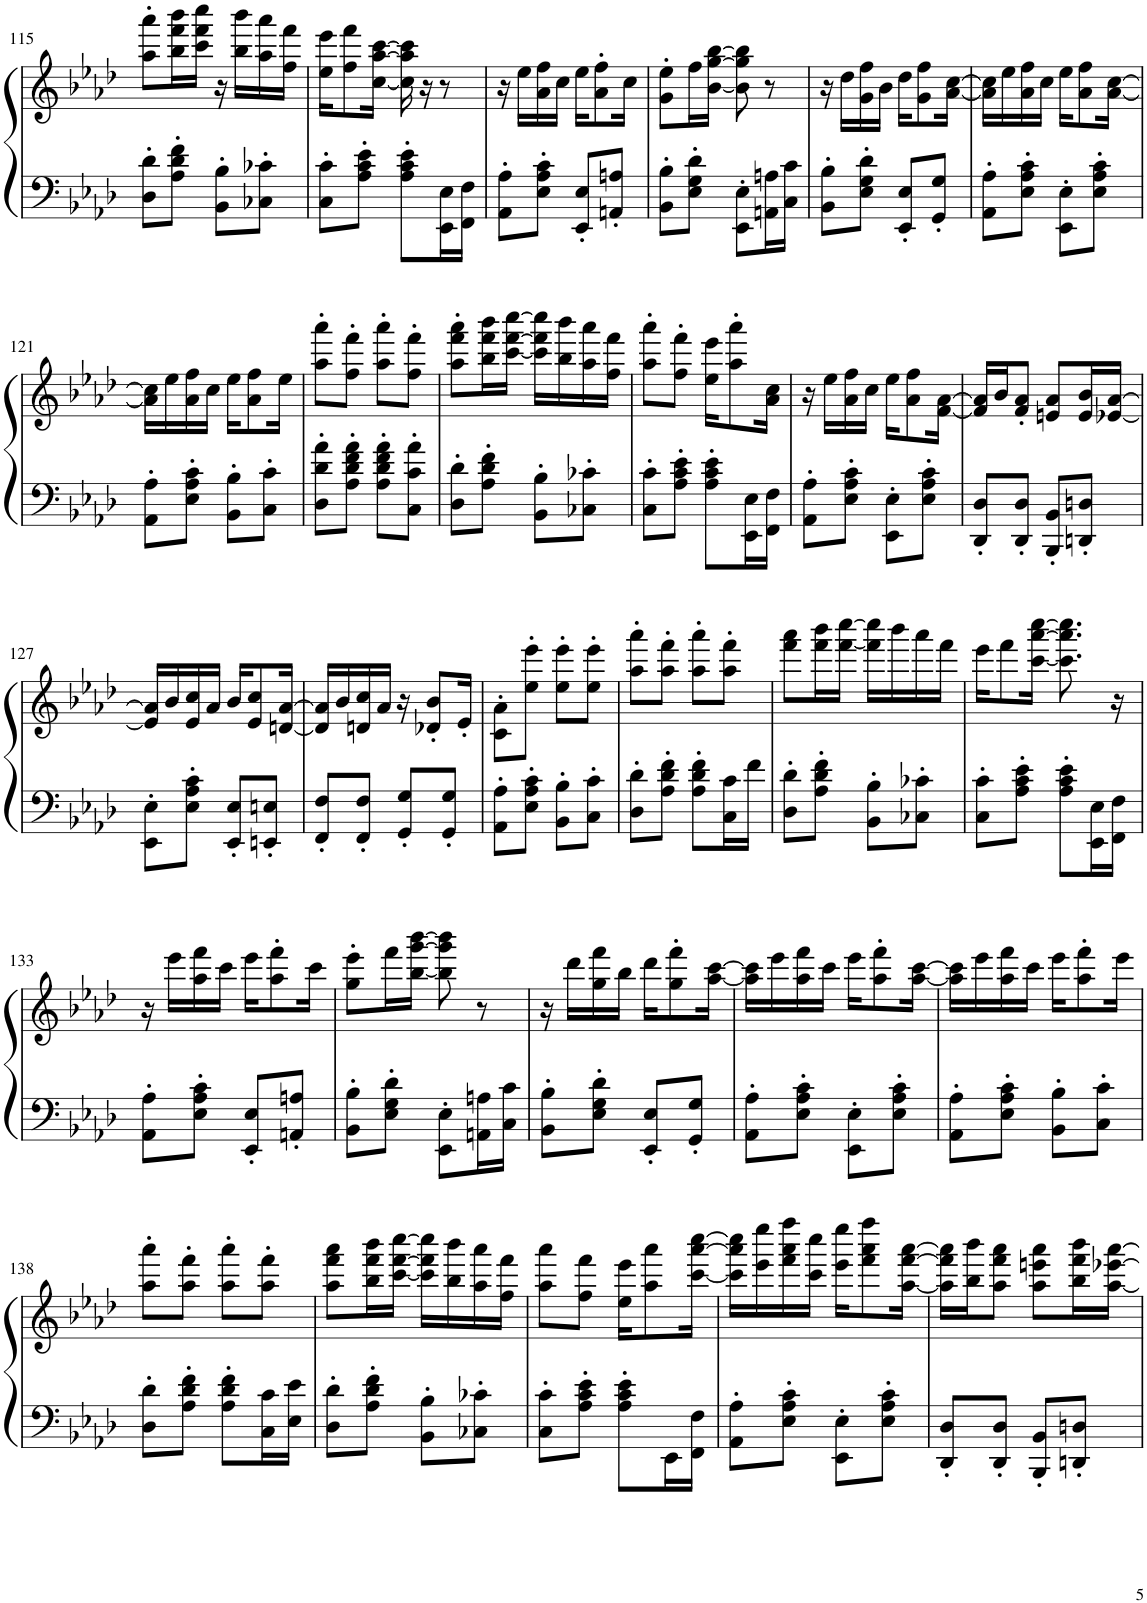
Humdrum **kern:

**kern	**kern
*part1	*part1
*staff2	*staff1
*I"Honky Tonk Piano	*
*I'Hnk. Pno.	*
!!LO:PB:g=z
*clefF4	*clefG2
*k[b-e-a-d-]	*k[b-e-a-d-]
*M2/4	*M2/4
=115	=115
8D-\' 8d-\'L	8aa-\' 8aaa-\'L
8A-\' 8d-\' 8f\'J	16bb-\ 16fff\ 16bbb-\L
.	16ccc\ 16fff\ 16cccc\JJ
8BB-\' 8B-\'L	16r
.	16bb-\ 16bbb-\LL
8C-X\' 8c-X\'J	16aa-\ 16aaa-\
.	16ff\ 16fff\JJ
=116	=116
8C\' 8c\'L	16ee-\ 16eee-\KL
.	8ff\ 8fff\
8A-\' 8c\' 8e-\'J	.
.	[16cc\ [16aa-\ [16ccc\Jk
8A-\' 8c\' 8e-\'L	16cc\] 16aa-\] 16ccc\]
.	16r
16EE-\ 16E-\L	8r
16FF\ 16F\JJ	.
=117	=117
8AA-\' 8A-\'L	16r
.	16ee-\LL
8E-\' 8A-\' 8c\'J	16a-\ 16ff\
.	16cc\JJ
8EE-/' 8E-/'L	16ee-\KL
.	8a-\' 8ff\'
8AAn/' 8An/'J	.
.	16cc\Jk
=118	=118
8BB-\' 8B-\'L	8g\' 8ee-\'L
8E-\' 8G\' 8d-\'J	16ff\L
.	[16b-\ [16gg\ [16bb-\JJ
8EE-\' 8E-\'L	8b-\] 8gg\] 8bb-\]
16AAn\ 16An\L	8r
16C\ 16c\JJ	.
=119	=119
8BB-\' 8B-\'L	16r
.	16dd-\LL
8E-\' 8G\' 8d-\'J	16g\ 16ff\
.	16b-\JJ
8EE-/' 8E-/'L	16dd-\KL
.	8g\ 8ff\
8GG/' 8G/'J	.
.	[16a-\ [16cc\Jk
=120	=120
8AA-\' 8A-\'L	16a-\] 16cc\]LL
.	16ee-\
8E-\' 8A-\' 8c\'J	16a-\ 16ff\
.	16cc\JJ
8EE-\' 8E-\'L	16ee-\KL
.	8a-\ 8ff\
8E-\' 8A-\' 8c\'J	.
.	[16a-\ [16cc\Jk
!!LO:LB:g=z
=121	=121
8AA-\' 8A-\'L	16a-\] 16cc\]LL
.	16ee-\
8E-\' 8A-\' 8c\'J	16a-\ 16ff\
.	16cc\JJ
8BB-\' 8B-\'L	16ee-\KL
.	8a-\ 8ff\
8C\' 8c\'J	.
.	16ee-\Jk
=122	=122
8D-\' 8d-\' 8a-\'L	8aa-\' 8aaa-\'L
8A-\' 8d-\' 8f\' 8a-\'J	8ff\' 8fff\'J
8A-\' 8d-\' 8f\' 8a-\'L	8aa-\' 8aaa-\'L
8C\' 8c\' 8a-\'J	8ff\' 8fff\'J
=123	=123
8D-\' 8d-\'L	8aa-\' 8fff\' 8aaa-\'L
8A-\' 8d-\' 8f\'J	16bb-\ 16fff\ 16bbb-\L
.	[16ccc\ [16fff\ [16cccc\JJ
8BB-\' 8B-\'L	16ccc\] 16fff\] 16cccc\]LL
.	16bb-\ 16bbb-\
8C-X\' 8c-X\'J	16aa-\ 16aaa-\
.	16ff\ 16fff\JJ
=124	=124
8C\' 8c\'L	8aa-\' 8aaa-\'L
8A-\' 8c\' 8e-\'J	8ff\' 8fff\'J
8A-\' 8c\' 8e-\'L	16ee-\ 16eee-\KL
.	8aa-\' 8aaa-\'
16EE-\ 16E-\L	.
16FF\ 16F\JJ	16a-\ 16cc\Jk
=125	=125
8AA-\' 8A-\'L	16r
.	16ee-\LL
8E-\' 8A-\' 8c\'J	16a-\ 16ff\
.	16cc\JJ
8EE-\' 8E-\'L	16ee-\KL
.	8a-\ 8ff\
8E-\' 8A-\' 8c\'J	.
.	[16f\ [16a-\Jk
=126	=126
8DD-/' 8D-/'L	16f/] 16a-/]LL
.	16b-/J
8DD-/' 8D-/'J	8f/' 8a-/'J
8BBB-/' 8BB-/'L	8en/ 8a-/L
8DDn/' 8Dn/'J	16e/ 16b-/L
.	[16e-X/ [16a-/JJ
!!LO:LB:g=z
=127	=127
8EE-\' 8E-\'L	16e-/] 16a-/]LL
.	16b-/
8E-\' 8A-\' 8c\'J	16e-/ 16cc/
.	16a-/JJ
8EE-/' 8E-/'L	16b-/KL
.	8e-/ 8cc/
8EEn/' 8En/'J	.
.	[16dn/ [16a-/Jk
=128	=128
8FF/' 8F/'L	16d/] 16a-/]LL
.	16b-/
8FF/' 8F/'J	16dn/ 16cc/
.	16a-/JJ
8GG/' 8G/'L	16r
.	8d-X/' 8b-/'L
8GG/' 8G/'J	.
.	16e-'/Jk
=129	=129
8AA-\' 8A-\'L	8c\' 8a-\'L
8E-\' 8A-\' 8c\'J	8ee-\' 8eee-\'J
8BB-\' 8B-\'L	8ee-\' 8eee-\'L
8C\' 8c\'J	8ee-\' 8eee-\'J
=130	=130
8D-\' 8d-\'L	8aa-\' 8aaa-\'L
8A-\' 8d-\' 8f\'J	8aa-\' 8fff\'J
8A-\' 8d-\' 8f\'L	8aa-\' 8aaa-\'L
16C\ 16c\L	8aa-\' 8fff\'J
16f\JJ	.
=131	=131
8D-\' 8d-\'L	8fff\ 8aaa-\L
8A-\' 8d-\' 8f\'J	16fff\ 16bbb-\L
.	[16fff\ [16cccc\JJ
8BB-\' 8B-\'L	16fff\] 16cccc\]LL
.	16bbb-\
8C-X\' 8c-X\'J	16aaa-\
.	16fff\JJ
=132	=132
8C\' 8c\'L	16eee-\KL
.	8fff\
8A-\' 8c\' 8e-\'J	.
.	[16ccc\ [16aaa-\ [16cccc\Jk
8A-\' 8c\' 8e-\'L	8.ccc\] 8.aaa-\] 8.cccc\]
16EE-\ 16E-\L	.
16FF\ 16F\JJ	16r
!!LO:LB:g=z
=133	=133
8AA-\' 8A-\'L	16r
.	16eee-\LL
8E-\' 8A-\' 8c\'J	16aa-\ 16fff\
.	16ccc\JJ
8EE-/' 8E-/'L	16eee-\KL
.	8aa-\' 8fff\'
8AAn/' 8An/'J	.
.	16ccc\Jk
=134	=134
8BB-\' 8B-\'L	8gg\' 8eee-\'L
8E-\' 8G\' 8d-\'J	16fff\L
.	[16bb-\ [16ggg\ [16bbb-\JJ
8EE-\' 8E-\'L	8bb-\] 8ggg\] 8bbb-\]
16AAn\ 16An\L	8r
16C\ 16c\JJ	.
=135	=135
8BB-\' 8B-\'L	16r
.	16ddd-\LL
8E-\' 8G\' 8d-\'J	16gg\ 16fff\
.	16bb-\JJ
8EE-/' 8E-/'L	16ddd-\KL
.	8gg\' 8fff\'
8GG/' 8G/'J	.
.	[16aa-\ [16ccc\Jk
=136	=136
8AA-\' 8A-\'L	16aa-\] 16ccc\]LL
.	16eee-\
8E-\' 8A-\' 8c\'J	16aa-\ 16fff\
.	16ccc\JJ
8EE-\' 8E-\'L	16eee-\KL
.	8aa-\' 8fff\'
8E-\' 8A-\' 8c\'J	.
.	[16aa-\ [16ccc\Jk
=137	=137
8AA-\' 8A-\'L	16aa-\] 16ccc\]LL
.	16eee-\
8E-\' 8A-\' 8c\'J	16aa-\ 16fff\
.	16ccc\JJ
8BB-\' 8B-\'L	16eee-\KL
.	8aa-\' 8fff\'
8C\' 8c\'J	.
.	16eee-\Jk
!!LO:LB:g=z
=138	=138
8D-\' 8d-\'L	8aa-\' 8aaa-\'L
8A-\' 8d-\' 8f\'J	8aa-\' 8fff\'J
8A-\' 8d-\' 8f\'L	8aa-\' 8aaa-\'L
16C\ 16c\L	8aa-\' 8fff\'J
16E-\ 16e-\JJ	.
=139	=139
8D-\' 8d-\'L	8aa-\ 8fff\ 8aaa-\L
8A-\' 8d-\' 8f\'J	16bb-\ 16fff\ 16bbb-\L
.	[16ccc\ [16fff\ [16cccc\JJ
8BB-\' 8B-\'L	16ccc\] 16fff\] 16cccc\]LL
.	16bb-\ 16bbb-\
8C-X\' 8c-X\'J	16aa-\ 16aaa-\
.	16ff\ 16fff\JJ
=140	=140
8C\' 8c\'L	8aa-\ 8aaa-\L
8A-\' 8c\' 8e-\'J	8ff\ 8fff\J
8A-\' 8c\' 8e-\'L	16ee-\ 16eee-\KL
.	8aa-\ 8aaa-\
16EE-\L	.
16FF\ 16F\JJ	[16ccc\ [16aaa-\ [16cccc\Jk
=141	=141
8AA-\' 8A-\'L	16ccc\] 16aaa-\] 16cccc\]LL
.	16eee-\ 16eeee-\
8E-\' 8A-\' 8c\'J	16fff\ 16aaa-\ 16ffff\
.	16ccc\ 16cccc\JJ
8EE-\' 8E-\'L	16eee-\ 16eeee-\KL
.	8fff\ 8aaa-\ 8ffff\
8E-\' 8A-\' 8c\'J	.
.	[16aa-\ [16fff\ [16aaa-\Jk
=142	=142
8DD-/' 8D-/'L	16aa-\] 16fff\] 16aaa-\]LL
.	16bb-\ 16bbb-\J
8DD-/' 8D-/'J	8aa-\ 8fff\ 8aaa-\J
8BBB-/' 8BB-/'L	8aa-\ 8eeen\ 8aaa-\L
8DDn/' 8Dn/'J	16bb-\ 16fff\ 16bbb-\L
.	[16aa-\ [16eee-X\ [16aaa-\JJ
=	=
*-	*-
